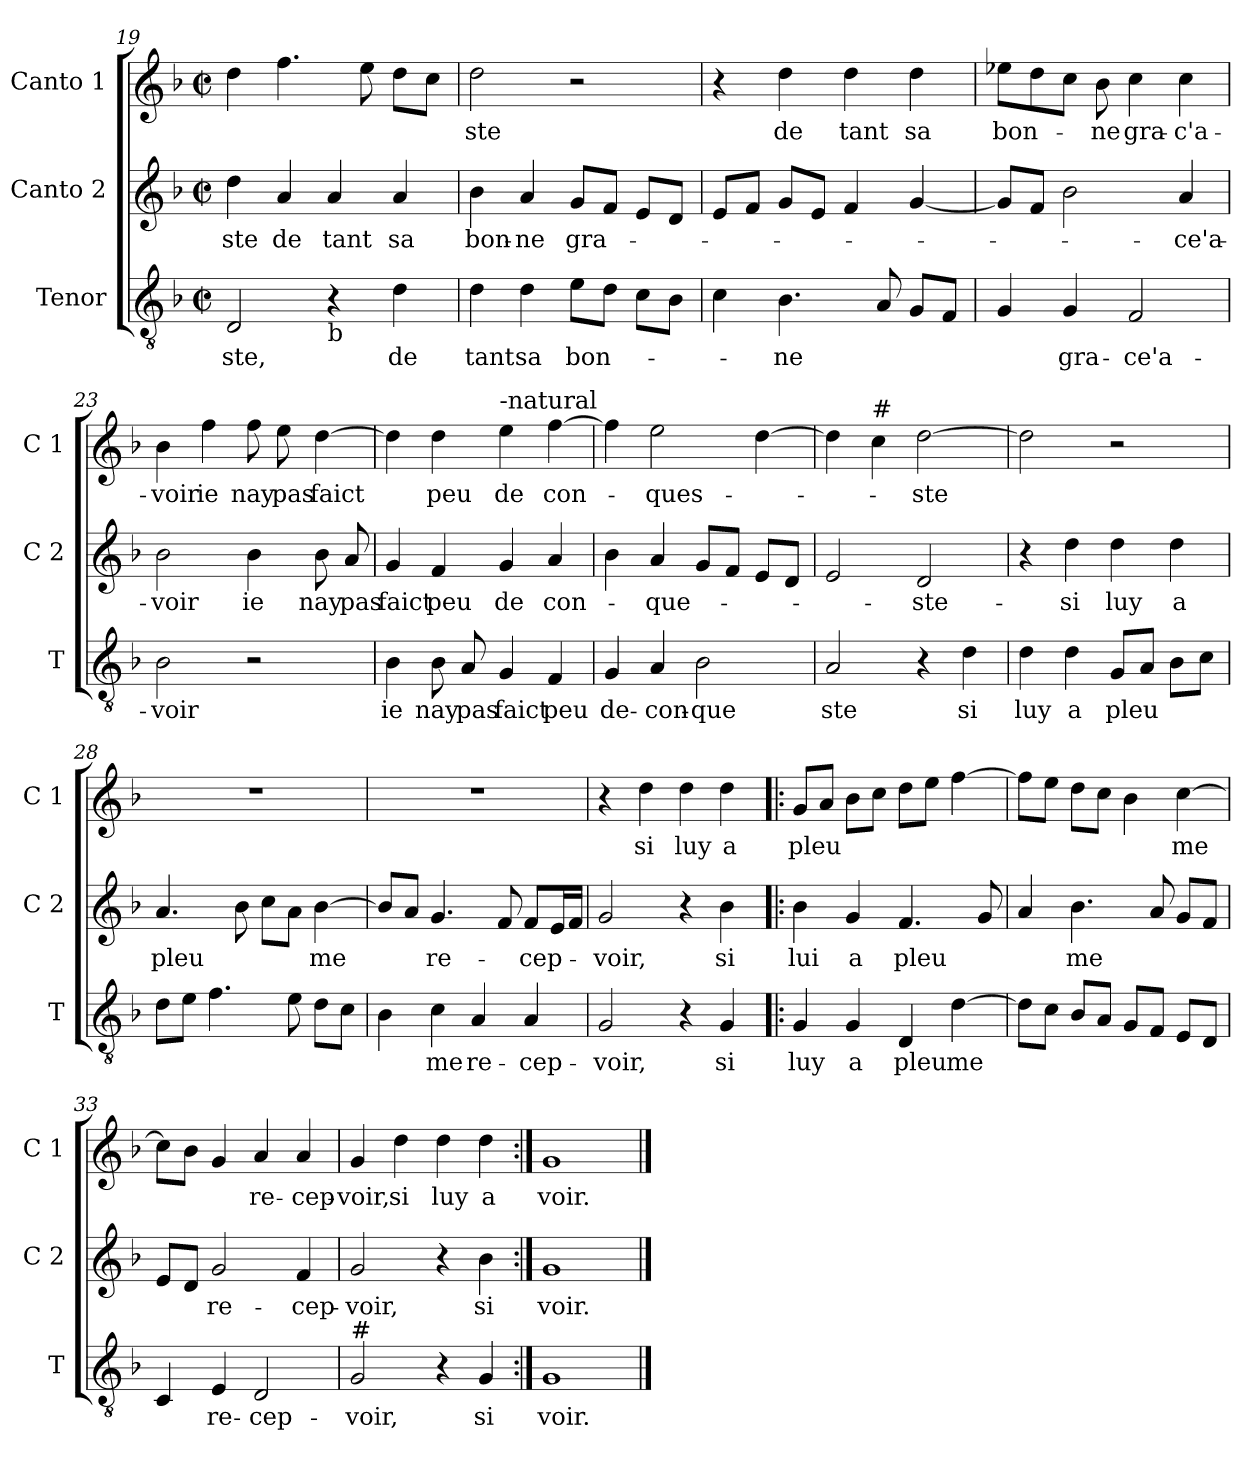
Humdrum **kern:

**kern	**text	**kern	**text	**kern	**text
*part3	*part3	*part2	*part2	*part1	*part1
*staff3	*staff3	*staff2	*staff2	*staff1	*staff1
*I"Tenor	*	*I"Canto 2	*	*I"Canto 1	*
*I'T	*	*I'C 2	*	*I'C 1	*
*clefGv2	*	*clefG2	*	*clefG2	*
*k[b-]	*	*k[b-]	*	*k[b-]	*
*F:	*	*F:	*	*F:	*
*M2/2	*	*M2/2	*	*M2/2	*
*met(c|)	*	*met(c|)	*	*met(c|)	*
=19	=19	=19	=19	=19	=19
!	!LO:LY:b	!	!LO:LY:b	!	!
2D/	-ste,	4dd\	-ste	4dd\	.
!	!	!	!LO:LY:b	!	!
.	.	4a/	de	4.ff\	.
!LO:TX:b:t=b	!	!	!	!	!
!	!	!	!LO:LY:b	!	!
4r	.	4a/	tant	.	.
.	.	.	.	8ee\	.
!	!LO:LY:b	!	!LO:LY:b	!	!
4d\	de	4a/	sa	8dd\L	.
.	.	.	.	8cc\J	.
=20	=20	=20	=20	=20	=20
!	!LO:LY:b	!	!LO:LY:b	!	!LO:LY:b
4d\	tant	4b-\	bon-	2dd\	-ste
!	!LO:LY:b	!	!LO:LY:b	!	!
4d\	sa	4a/	-ne	.	.
!	!LO:LY:b	!	!LO:LY:b	!	!
8e\L	bon-	8g/L	gra-	2r	.
8d\J	.	8f/J	.	.	.
8c\L	.	8e/L	.	.	.
8B-\J	.	8d/J	.	.	.
!!LO:LB:g=z
=21	=21	=21	=21	=21	=21
4c\	.	8e/L	.	4r	.
.	.	8f/J	.	.	.
!	!LO:LY:b	!	!	!	!LO:LY:b
4.B-\	-ne	8g/L	.	4dd\	de
.	.	8e/J	.	.	.
!	!	!	!	!	!LO:LY:b
.	.	4f/	.	4dd\	tant
8A/	.	.	.	.	.
!	!	!	!	!	!LO:LY:b
8G/L	.	[4g/	.	4dd\	sa
8F/J	.	.	.	.	.
=22	=22	=22	=22	=22	=22
!	!	!	!	!	!LO:LY:b
4G/	.	8g/L]	.	8ee-X\L	bon-
.	.	8f/J	.	8dd\	.
!	!LO:LY:b	!	!	!	!
4G/	gra-	2b-\	.	8cc\J	.
!	!	!	!	!	!LO:LY:b
.	.	.	.	8b-\	-ne
!	!LO:LY:b	!	!	!	!LO:LY:b
2F/	-ce'a-	.	.	4cc\	gra-
!	!	!	!LO:LY:b	!	!LO:LY:b
.	.	4a/	-ce'a-	4cc\	-c'a-
=23	=23	=23	=23	=23	=23
!	!LO:LY:b	!	!LO:LY:b	!	!LO:LY:b
2B-\	-voir	2b-\	-voir	4b-\	-voir
!	!	!	!	!	!LO:LY:b
.	.	.	.	4ff\	ie
!	!	!	!LO:LY:b	!	!LO:LY:b
2r	.	4b-\	ie	8ff\	nay
!	!	!	!	!	!LO:LY:b
.	.	.	.	8ee\	pas
!	!	!	!LO:LY:b	!	!LO:LY:b
.	.	8b-\	nay	[4dd\	faict
!	!	!	!LO:LY:b	!	!
.	.	8a/	pas	.	.
=24	=24	=24	=24	=24	=24
!	!LO:LY:b	!	!LO:LY:b	!	!
4B-\	ie	4g/	faict	4dd\]	.
!	!LO:LY:b	!	!LO:LY:b	!	!LO:LY:b
8B-\	nay	4f/	peu	4dd\	peu
!	!LO:LY:b	!	!	!	!
8A/	pas	.	.	.	.
!	!	!	!	!LO:TX:a:t=-natural	!
!	!LO:LY:b	!	!LO:LY:b	!	!LO:LY:b
4G/	faict	4g/	de	4ee\	de
!	!LO:LY:b	!	!LO:LY:b	!	!LO:LY:b
4F/	peu	4a/	con-	[4ff\	con-
!!LO:LB:g=z
=25	=25	=25	=25	=25	=25
!	!LO:LY:b	!	!	!	!
4G/	de-	4b-\	.	4ff\]	.
!	!LO:LY:b	!	!LO:LY:b	!	!LO:LY:b
4A/	-con-	4a/	-que-	2ee\	-ques-
!	!LO:LY:b	!	!	!	!
2B-\	-que	8g/L	.	.	.
.	.	8f/J	.	.	.
.	.	8e/L	.	[4dd\	.
.	.	8d/J	.	.	.
=26	=26	=26	=26	=26	=26
!	!LO:LY:b	!	!	!	!
2A/	ste	2e/	.	4dd\]	.
!	!	!	!	!LO:TX:a:t=#	!
.	.	.	.	4cc\	.
!	!	!	!LO:LY:b	!	!LO:LY:b
4r	.	2d/	-ste-	[2dd\	-ste
!	!LO:LY:b	!	!	!	!
4d\	si	.	.	.	.
=27	=27	=27	=27	=27	=27
!	!LO:LY:b	!	!	!	!
4d\	luy	4r	.	2dd\]	.
!	!LO:LY:b	!	!LO:LY:b	!	!
4d\	a	4dd\	-si	.	.
!	!LO:LY:b	!	!LO:LY:b	!	!
8G/L	pleu	4dd\	luy	2r	.
8A/J	.	.	.	.	.
!	!	!	!LO:LY:b	!	!
8B-\L	.	4dd\	a	.	.
8c\J	.	.	.	.	.
=28	=28	=28	=28	=28	=28
!	!	!	!LO:LY:b	!	!
8d\L	.	4.a/	pleu	1r	.
8e\J	.	.	.	.	.
4.f\	.	.	.	.	.
.	.	8b-\	.	.	.
.	.	8cc\L	.	.	.
8e\	.	8a\J	.	.	.
!	!	!	!LO:LY:b	!	!
8d\L	.	[4b-\	me	.	.
8c\J	.	.	.	.	.
!!LO:PB:g=z
=29	=29	=29	=29	=29	=29
4B-\	.	8b-/L]	.	1r	.
.	.	8a/J	.	.	.
!	!LO:LY:b	!	!LO:LY:b	!	!
4c\	me	4.g/	re-	.	.
!	!LO:LY:b	!	!	!	!
4A/	re-	.	.	.	.
.	.	8f/	.	.	.
!	!LO:LY:b	!	!LO:LY:b	!	!
4A/	-cep-	8f/L	-cep-	.	.
.	.	16e/L	.	.	.
.	.	16f/JJ	.	.	.
=30	=30	=30	=30	=30	=30
!	!LO:LY:b	!	!LO:LY:b	!	!
2G/	-voir,	2g/	-voir,	4r	.
!	!	!	!	!	!LO:LY:b
.	.	.	.	4dd\	si
!	!	!	!	!	!LO:LY:b
4r	.	4r	.	4dd\	luy
!	!LO:LY:b	!	!LO:LY:b	!	!LO:LY:b
4G/	si	4b-\	si	4dd\	a
=31!|:	=31!|:	=31!|:	=31!|:	=31!|:	=31!|:
!	!LO:LY:b	!	!LO:LY:b	!	!LO:LY:b
4G/	luy	4b-\	lui	8g/L	pleu
.	.	.	.	8a/J	.
!	!LO:LY:b	!	!LO:LY:b	!	!
4G/	a	4g/	a	8b-\L	.
.	.	.	.	8cc\J	.
!	!LO:LY:b	!	!LO:LY:b	!	!
4D/	pleu	4.f/	pleu	8dd\L	.
.	.	.	.	8ee\J	.
!	!LO:LY:b	!	!	!	!
[4d\	me	.	.	[4ff\	.
.	.	8g/	.	.	.
=32	=32	=32	=32	=32	=32
8d\L]	.	4a/	.	8ff\L]	.
8c\J	.	.	.	8ee\J	.
!	!	!	!LO:LY:b	!	!
8B-/L	.	4.b-\	me	8dd\L	.
8A/J	.	.	.	8cc\J	.
8G/L	.	.	.	4b-\	.
8F/J	.	8a/	.	.	.
!	!	!	!	!	!LO:LY:b
8E/L	.	8g/L	.	[4cc\	me
8D/J	.	8f/J	.	.	.
!!LO:LB:g=z
=33	=33	=33	=33	=33	=33
4C/	.	8e/L	.	8cc\L]	.
.	.	8d/J	.	8b-\J	.
!	!LO:LY:b	!	!LO:LY:b	!	!
4E/	re-	2g/	re-	4g/	.
!	!LO:LY:b	!	!	!	!LO:LY:b
2D/	-cep-	.	.	4a/	re-
!	!	!	!LO:LY:b	!	!LO:LY:b
.	.	4f/	-cep-	4a/	-cep-
=34	=34	=34	=34	=34	=34
!LO:TX:a:t=#	!	!	!	!	!
!	!LO:LY:b	!	!LO:LY:b	!	!LO:LY:b
2G/	-voir,	2g/	-voir,	4g/	-voir,
!	!	!	!	!	!LO:LY:b
.	.	.	.	4dd\	si
!	!	!	!	!	!LO:LY:b
4r	.	4r	.	4dd\	luy
!	!LO:LY:b	!	!LO:LY:b	!	!LO:LY:b
4G/	si	4b-\	si	4dd\	a
=35:|!	=35:|!	=35:|!	=35:|!	=35:|!	=35:|!
!	!LO:LY:b	!	!LO:LY:b	!	!LO:LY:b
1G	voir.	1g	voir.	1g	voir.
==	==	==	==	==	==
*-	*-	*-	*-	*-	*-
